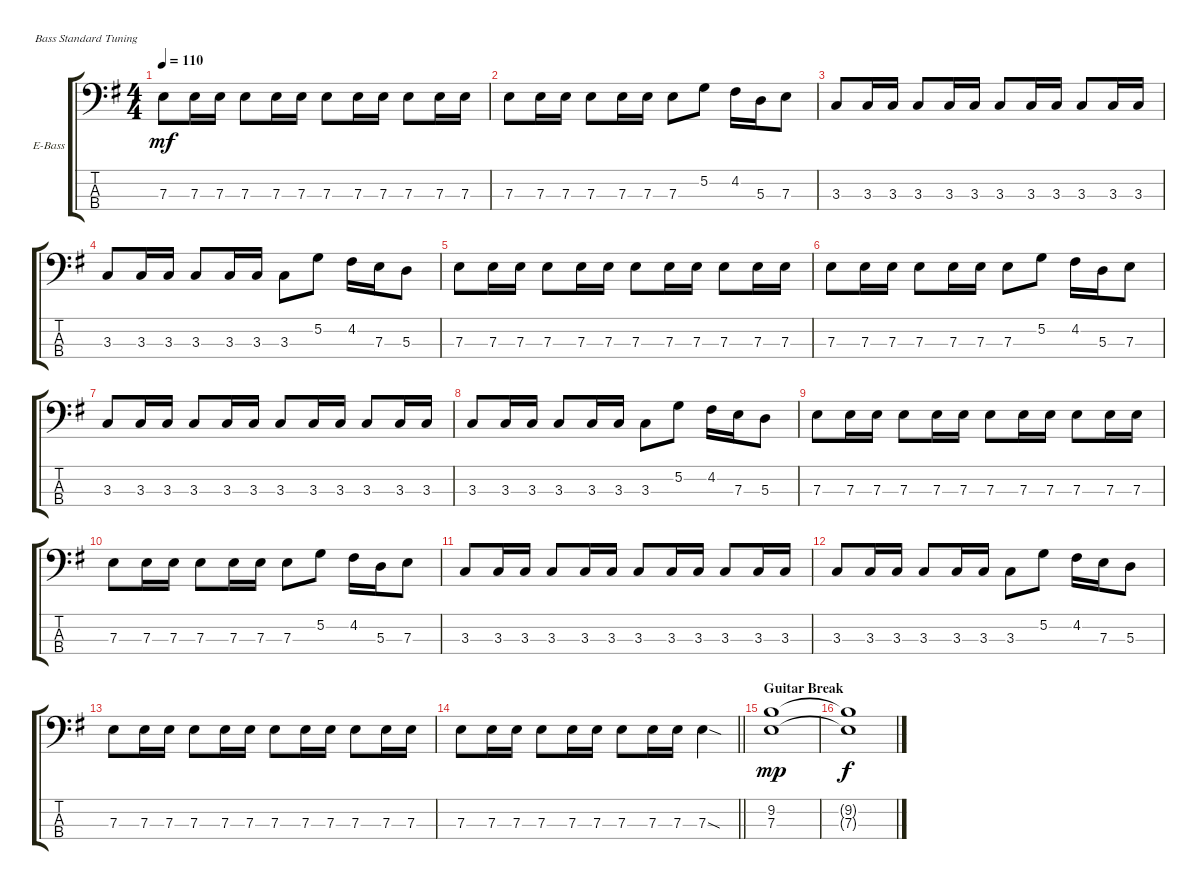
\bracketExtendMode groupsimilarinstruments
\firstSystemTrackNameOrientation horizontal
\otherSystemsTrackNameOrientation horizontal
\track ("Бас" "E-Bass") {instrument electricbassfinger}
\staff {score tabs}
\tuning (G2 D2 A1 E1)
\ts (4 4)
\tempo 110
\clef f4
\ks eminor
7.3.8{dy mf} 7.3.16 7.3.16 7.3.8 7.3.16 7.3.16 7.3.8 7.3.16 7.3.16 7.3.8 7.3.16 7.3.16 |
7.3.8 7.3.16 7.3.16 7.3.8 7.3.16 7.3.16 7.3.8 5.2.8 4.2.16 5.3.16 7.3.8 |
3.3.8 3.3.16 3.3.16 3.3.8 3.3.16 3.3.16 3.3.8 3.3.16 3.3.16 3.3.8 3.3.16 3.3.16 |
3.3.8 3.3.16 3.3.16 3.3.8 3.3.16 3.3.16 3.3.8 5.2.8 4.2.16 7.3.16 5.3.8 |
7.3.8 7.3.16 7.3.16 7.3.8 7.3.16 7.3.16 7.3.8 7.3.16 7.3.16 7.3.8 7.3.16 7.3.16 |
7.3.8 7.3.16 7.3.16 7.3.8 7.3.16 7.3.16 7.3.8 5.2.8 4.2.16 5.3.16 7.3.8 |
3.3.8 3.3.16 3.3.16 3.3.8 3.3.16 3.3.16 3.3.8 3.3.16 3.3.16 3.3.8 3.3.16 3.3.16 |
3.3.8 3.3.16 3.3.16 3.3.8 3.3.16 3.3.16 3.3.8 5.2.8 4.2.16 7.3.16 5.3.8 |
7.3.8 7.3.16 7.3.16 7.3.8 7.3.16 7.3.16 7.3.8 7.3.16 7.3.16 7.3.8 7.3.16 7.3.16 |
7.3.8 7.3.16 7.3.16 7.3.8 7.3.16 7.3.16 7.3.8 5.2.8 4.2.16 5.3.16 7.3.8 |
3.3.8 3.3.16 3.3.16 3.3.8 3.3.16 3.3.16 3.3.8 3.3.16 3.3.16 3.3.8 3.3.16 3.3.16 |
3.3.8 3.3.16 3.3.16 3.3.8 3.3.16 3.3.16 3.3.8 5.2.8 4.2.16 7.3.16 5.3.8 |
7.3.8 7.3.16 7.3.16 7.3.8 7.3.16 7.3.16 7.3.8 7.3.16 7.3.16 7.3.8 7.3.16 7.3.16 |
\barLineRight lightlight
7.3.8 7.3.16 7.3.16 7.3.8 7.3.16 7.3.16 7.3.8 7.3.16 7.3.16 7.3{sod}.4 |
\section ("" "Guitar Break")
(9.2 7.3).1{dy mp} |
(9.2{t} 7.3{t}).1{dy f}
